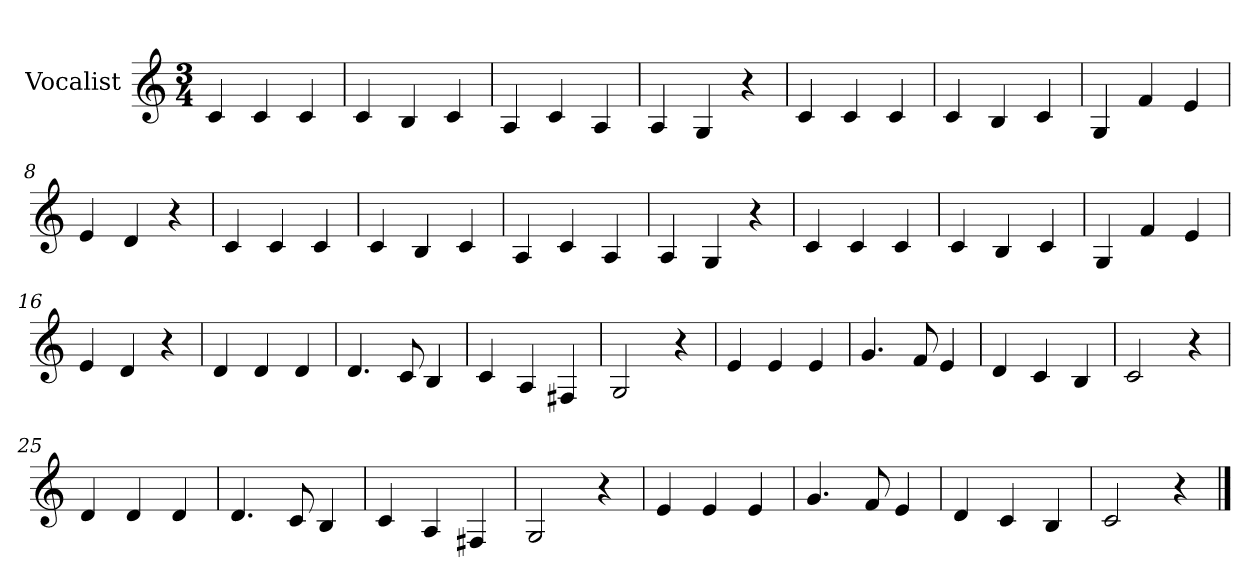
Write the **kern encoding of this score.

**kern
*part1
*staff1
*I"Vocalist
*k[]
*C:
*M3/4
=1
4c
4c
4c
=2
4c
4B
4c
=3
4A
4c
4A
=4
4A
4G
4r
=5
4c
4c
4c
=6
4c
4B
4c
=7
4G
4f
4e
=8
4e
4d
4r
=9
4c
4c
4c
=10
4c
4B
4c
=11
4A
4c
4A
=12
4A
4G
4r
=13
4c
4c
4c
=14
4c
4B
4c
=15
4G
4f
4e
=16
4e
4d
4r
=17
4d
4d
4d
=18
4.d
8c
4B
=19
4c
4A
4F#X
=20
2G
4r
=21
4e
4e
4e
=22
4.g
8f
4e
=23
4d
4c
4B
=24
2c
4r
=25
4d
4d
4d
=26
4.d
8c
4B
=27
4c
4A
4F#X
=28
2G
4r
=29
4e
4e
4e
=30
4.g
8f
4e
=31
4d
4c
4B
=32
2c
4r
==
*-
